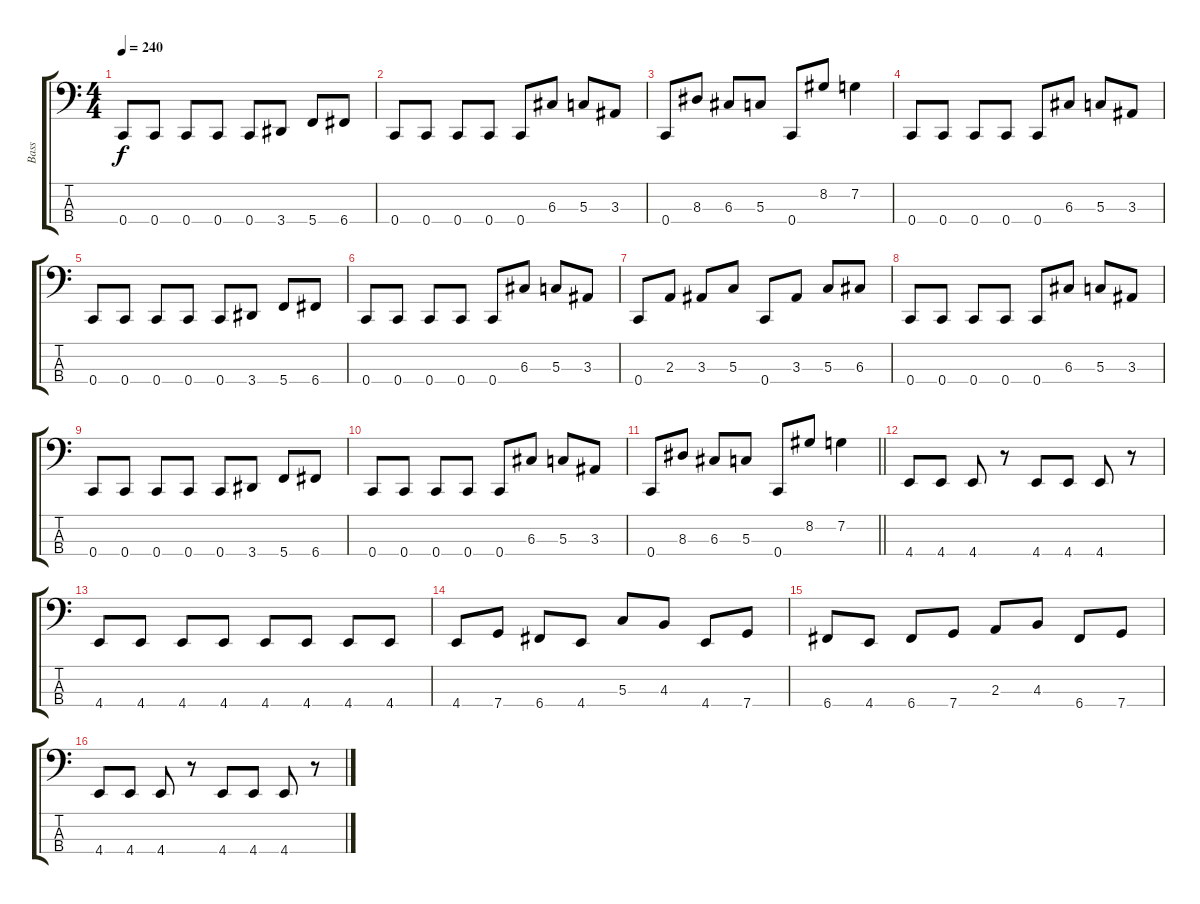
\track ("Bass" "Bass") {instrument electricbassfinger}
\staff {score tabs}
\tuning (F2 C2 G1 C1) {hide}
\ts (4 4)
\tempo 240
\clef f4
\ks c
0.4.8{dy f} 0.4.8 0.4.8 0.4.8 0.4.8 3.4.8 5.4.8 6.4.8 |
0.4.8 0.4.8 0.4.8 0.4.8 0.4.8 6.3.8 5.3.8 3.3.8 |
0.4.8 8.3.8 6.3.8 5.3.8 0.4.8 8.2.8 7.2.4 |
0.4.8 0.4.8 0.4.8 0.4.8 0.4.8 6.3.8 5.3.8 3.3.8 |
0.4.8 0.4.8 0.4.8 0.4.8 0.4.8 3.4.8 5.4.8 6.4.8 |
0.4.8 0.4.8 0.4.8 0.4.8 0.4.8 6.3.8 5.3.8 3.3.8 |
0.4.8 2.3.8 3.3.8 5.3.8 0.4.8 3.3.8 5.3.8 6.3.8 |
0.4.8 0.4.8 0.4.8 0.4.8 0.4.8 6.3.8 5.3.8 3.3.8 |
0.4.8 0.4.8 0.4.8 0.4.8 0.4.8 3.4.8 5.4.8 6.4.8 |
0.4.8 0.4.8 0.4.8 0.4.8 0.4.8 6.3.8 5.3.8 3.3.8 |
\barLineRight lightlight
0.4.8 8.3.8 6.3.8 5.3.8 0.4.8 8.2.8 7.2.4 |
4.4.8 4.4.8 4.4.8 r.8 4.4.8 4.4.8 4.4.8 r.8 |
4.4.8 4.4.8 4.4.8 4.4.8 4.4.8 4.4.8 4.4.8 4.4.8 |
4.4.8 7.4.8 6.4.8 4.4.8 5.3.8 4.3.8 4.4.8 7.4.8 |
6.4.8 4.4.8 6.4.8 7.4.8 2.3.8 4.3.8 6.4.8 7.4.8 |
4.4.8 4.4.8 4.4.8 r.8 4.4.8 4.4.8 4.4.8 r.8
